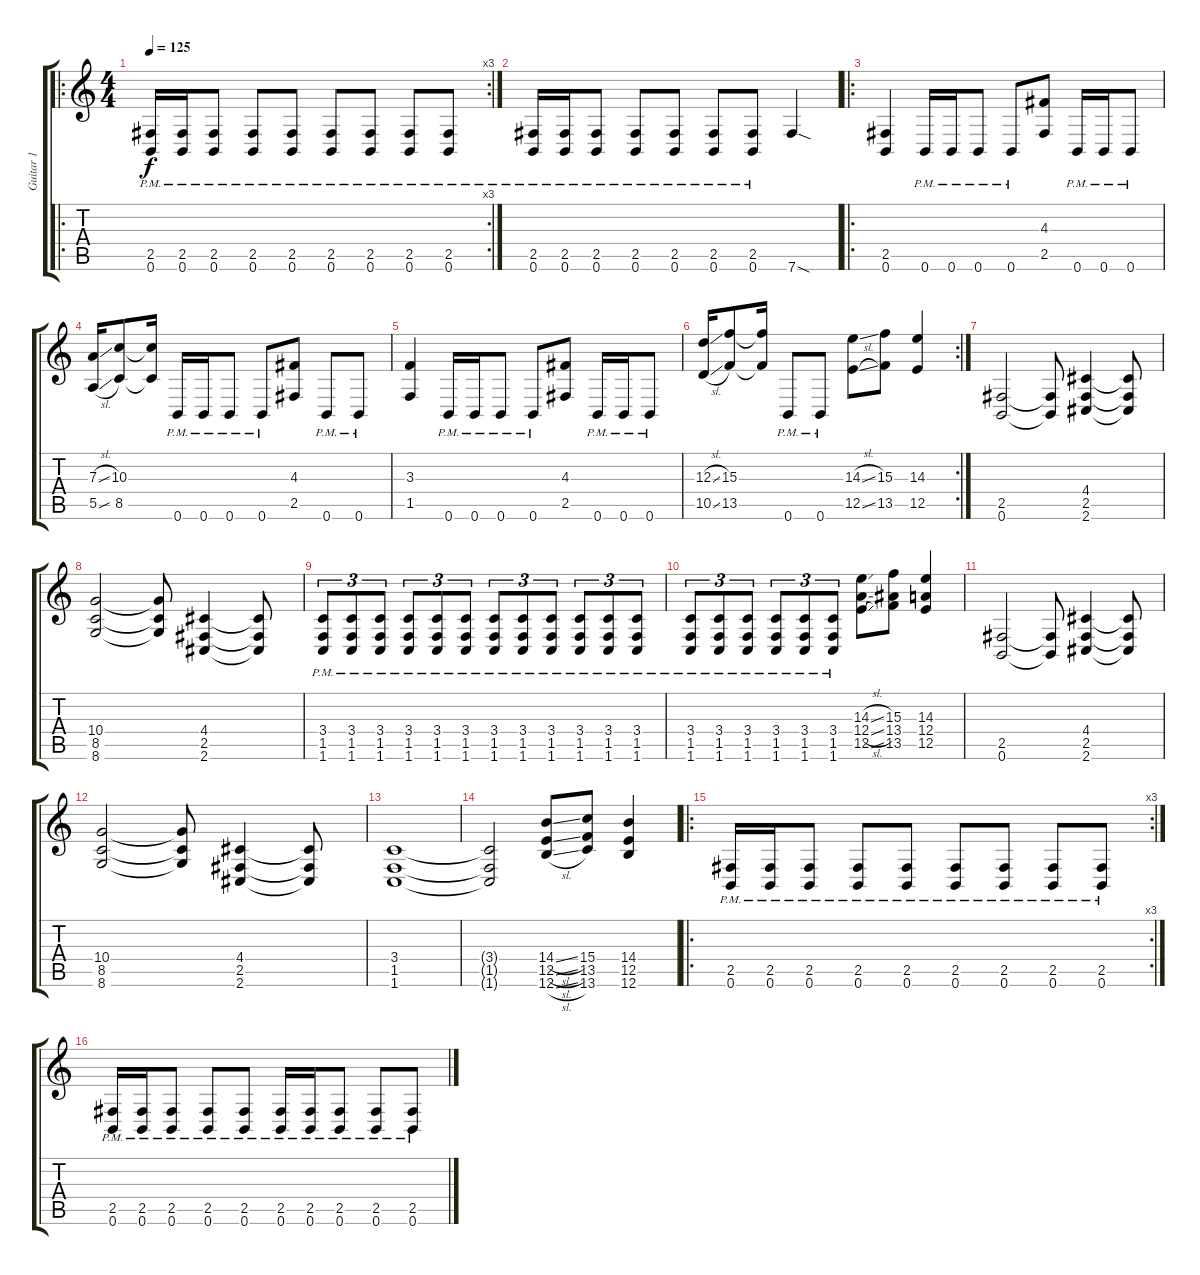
\track ("Guitar 1" "Guitar 1") {instrument distortionguitar}
\staff {score tabs}
\tuning (B3 Gb3 D3 A2 E2 B1) {hide}
\ro
\rc 3
\ts (4 4)
\tempo 125
\clef g2
\ks c
(2.5{pm} 0.6{pm}).16{dy f} (2.5{pm} 0.6{pm}).16 (2.5{pm} 0.6{pm}).8 (2.5{pm} 0.6{pm}).8 (2.5{pm} 0.6{pm}).8 (2.5{pm} 0.6{pm}).8 (2.5{pm} 0.6{pm}).8 (2.5{pm} 0.6{pm}).8 (2.5{pm} 0.6{pm}).8 |
(2.5{pm} 0.6{pm}).16 (2.5{pm} 0.6{pm}).16 (2.5{pm} 0.6{pm}).8 (2.5{pm} 0.6{pm}).8 (2.5{pm} 0.6{pm}).8 (2.5{pm} 0.6{pm}).8 (2.5{pm} 0.6{pm}).8 7.6{sod}.4 |
\ro
(2.5 0.6).4 0.6{pm}.16 0.6{pm}.16 0.6{pm}.8 0.6{pm}.8 (4.3 2.5).8 0.6{pm}.16 0.6{pm}.16 0.6{pm}.8 |
(7.3{sl} 5.5{sl}).16 (10.3 8.5).8 (10.3{t} 8.5{t}).16 0.6{pm}.16 0.6{pm}.16 0.6{pm}.8 0.6{pm}.8 (4.3 2.5).8 0.6{pm}.8 0.6{pm}.8 |
(3.3 1.5).4 0.6{pm}.16 0.6{pm}.16 0.6{pm}.8 0.6{pm}.8 (4.3 2.5).8 0.6{pm}.16 0.6{pm}.16 0.6{pm}.8 |
\rc 2
(12.3{sl} 10.5{sl}).16 (15.3 13.5).8 (15.3{t} 13.5{t}).16 0.6{pm}.8 0.6{pm}.8 (14.3{sl} 12.5{sl}).8 (15.3 13.5).8 (14.3 12.5).4 |
(2.5 0.6).2 (2.5{t} 0.6{t}).8 (4.4 2.5 2.6).4 (4.4{t} 2.5{t} 2.6{t}).8 |
(10.4 8.5 8.6).2 (10.4{t} 8.5{t} 8.6{t}).8 (4.4 2.5 2.6).4 (4.4{t} 2.5{t} 2.6{t}).8 |
(3.4 1.5{pm} 1.6{pm}).8{tu (3 2)} (3.4 1.5{pm} 1.6{pm}).8{tu (3 2)} (3.4 1.5{pm} 1.6{pm}).8{tu (3 2)} (3.4 1.5{pm} 1.6{pm}).8{tu (3 2)} (3.4 1.5{pm} 1.6{pm}).8{tu (3 2)} (3.4 1.5{pm} 1.6{pm}).8{tu (3 2)} (3.4 1.5{pm} 1.6{pm}).8{tu (3 2)} (3.4 1.5{pm} 1.6{pm}).8{tu (3 2)} (3.4 1.5{pm} 1.6{pm}).8{tu (3 2)} (3.4 1.5{pm} 1.6{pm}).8{tu (3 2)} (3.4 1.5{pm} 1.6{pm}).8{tu (3 2)} (3.4 1.5{pm} 1.6{pm}).8{tu (3 2)} |
(3.4 1.5{pm} 1.6{pm}).8{tu (3 2)} (3.4 1.5{pm} 1.6{pm}).8{tu (3 2)} (3.4 1.5{pm} 1.6{pm}).8{tu (3 2)} (3.4 1.5{pm} 1.6{pm}).8{tu (3 2)} (3.4 1.5{pm} 1.6{pm}).8{tu (3 2)} (3.4 1.5{pm} 1.6{pm}).8{tu (3 2)} (14.3{sl} 12.4{sl} 12.5{sl}).8 (15.3 13.4 13.5).8 (14.3 12.4 12.5).4 |
(2.5 0.6).2 (2.5{t} 0.6{t}).8 (4.4 2.5 2.6).4 (4.4{t} 2.5{t} 2.6{t}).8 |
(10.4 8.5 8.6).2 (10.4{t} 8.5{t} 8.6{t}).8 (4.4 2.5 2.6).4 (4.4{t} 2.5{t} 2.6{t}).8 |
(3.4 1.5 1.6).1 |
(3.4{t} 1.5{t} 1.6{t}).2 (14.4{sl} 12.5{sl} 12.6{sl}).8 (15.4 13.5 13.6).8 (14.4 12.5 12.6).4 |
\ro
\rc 3
(2.5{pm} 0.6{pm}).16 (2.5{pm} 0.6{pm}).16 (2.5{pm} 0.6{pm}).8 (2.5{pm} 0.6{pm}).8 (2.5{pm} 0.6{pm}).8 (2.5{pm} 0.6{pm}).8 (2.5{pm} 0.6{pm}).8 (2.5{pm} 0.6{pm}).8 (2.5{pm} 0.6{pm}).8 |
(2.5{pm} 0.6{pm}).16 (2.5{pm} 0.6{pm}).16 (2.5{pm} 0.6{pm}).8 (2.5{pm} 0.6{pm}).8 (2.5{pm} 0.6{pm}).8 (2.5{pm} 0.6{pm}).16 (2.5{pm} 0.6{pm}).16 (2.5{pm} 0.6{pm}).8 (2.5{pm} 0.6{pm}).8 (2.5{pm} 0.6{pm}).8
